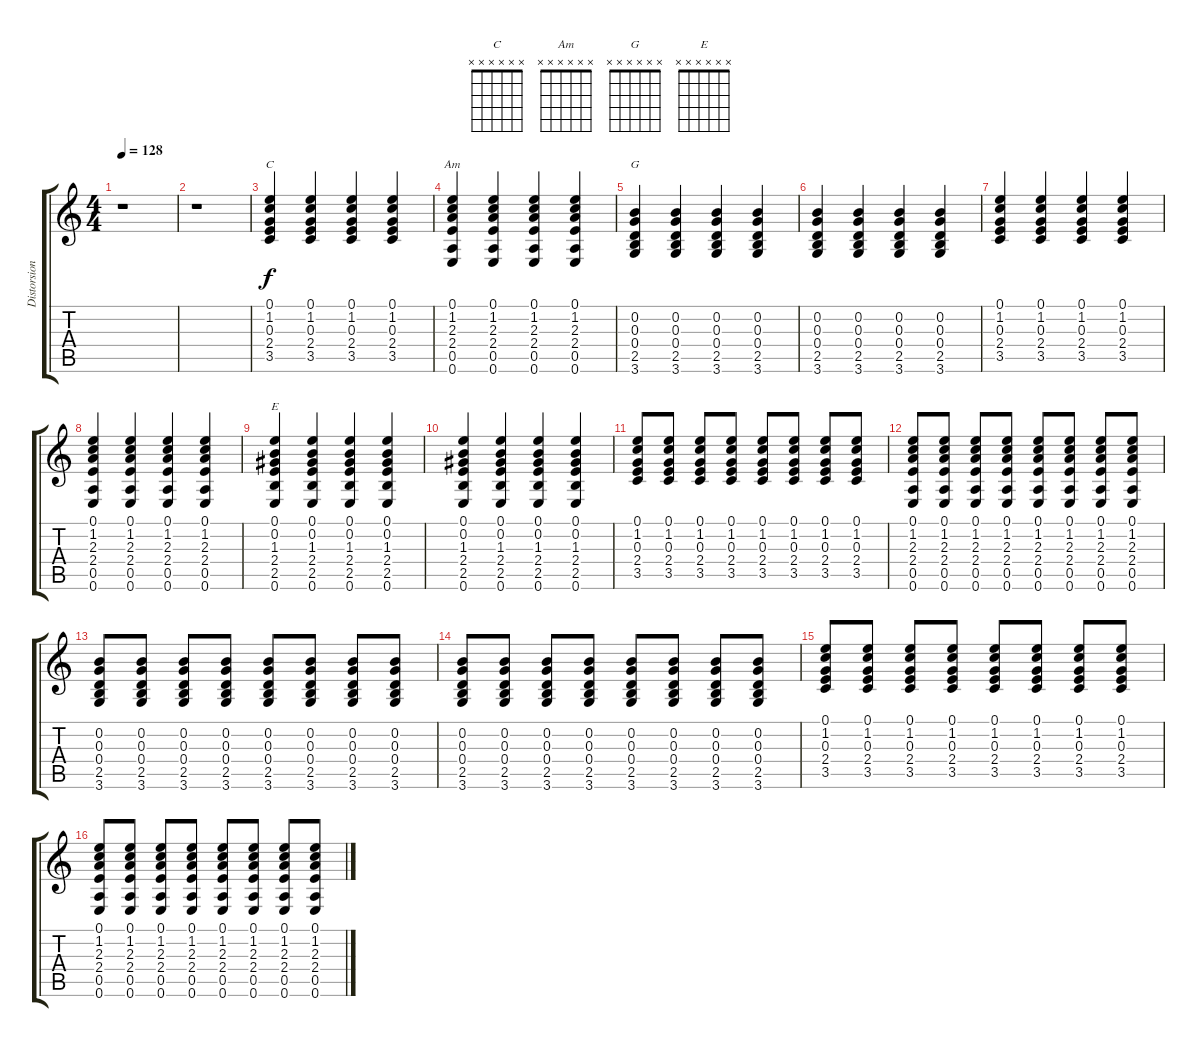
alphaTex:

\track ("Distorsion" "Distorsion") {instrument distortionguitar}
\staff {score tabs}
\tuning (E4 B3 G3 D3 A2 E2) {hide}
\chord ("C" x x x x x x) {firstfret 0}
\chord ("Am" x x x x x x) {firstfret 0}
\chord ("G" x x x x x x) {firstfret 0}
\chord ("E" x x x x x x) {firstfret 0}
\ts (4 4)
\tempo 128
\clef g2
\ks c
r.1{dy f} |
r.1 |
(0.1 1.2 0.3 2.4 3.5).4{ch "C" volume 6} (0.1 1.2 0.3 2.4 3.5).4 (0.1 1.2 0.3 2.4 3.5).4 (0.1 1.2 0.3 2.4 3.5).4 |
(0.1 1.2 2.3 2.4 0.5 0.6).4{ch "Am"} (0.1 1.2 2.3 2.4 0.5 0.6).4 (0.1 1.2 2.3 2.4 0.5 0.6).4 (0.1 1.2 2.3 2.4 0.5 0.6).4 |
(0.2 0.3 0.4 2.5 3.6).4{ch "G"} (0.2 0.3 0.4 2.5 3.6).4 (0.2 0.3 0.4 2.5 3.6).4 (0.2 0.3 0.4 2.5 3.6).4 |
(0.2 0.3 0.4 2.5 3.6).4 (0.2 0.3 0.4 2.5 3.6).4 (0.2 0.3 0.4 2.5 3.6).4 (0.2 0.3 0.4 2.5 3.6).4 |
(0.1 1.2 0.3 2.4 3.5).4 (0.1 1.2 0.3 2.4 3.5).4 (0.1 1.2 0.3 2.4 3.5).4 (0.1 1.2 0.3 2.4 3.5).4 |
(0.1 1.2 2.3 2.4 0.5 0.6).4 (0.1 1.2 2.3 2.4 0.5 0.6).4 (0.1 1.2 2.3 2.4 0.5 0.6).4 (0.1 1.2 2.3 2.4 0.5 0.6).4 |
(0.1 0.2 1.3 2.4 2.5 0.6).4{ch "E"} (0.1 0.2 1.3 2.4 2.5 0.6).4 (0.1 0.2 1.3 2.4 2.5 0.6).4 (0.1 0.2 1.3 2.4 2.5 0.6).4 |
(0.1 0.2 1.3 2.4 2.5 0.6).4 (0.1 0.2 1.3 2.4 2.5 0.6).4 (0.1 0.2 1.3 2.4 2.5 0.6).4 (0.1 0.2 1.3 2.4 2.5 0.6).4 |
(0.1 1.2 0.3 2.4 3.5).8{volume 6} (0.1 1.2 0.3 2.4 3.5).8 (0.1 1.2 0.3 2.4 3.5).8 (0.1 1.2 0.3 2.4 3.5).8 (0.1 1.2 0.3 2.4 3.5).8 (0.1 1.2 0.3 2.4 3.5).8 (0.1 1.2 0.3 2.4 3.5).8 (0.1 1.2 0.3 2.4 3.5).8 |
(0.1 1.2 2.3 2.4 0.5 0.6).8 (0.1 1.2 2.3 2.4 0.5 0.6).8 (0.1 1.2 2.3 2.4 0.5 0.6).8 (0.1 1.2 2.3 2.4 0.5 0.6).8 (0.1 1.2 2.3 2.4 0.5 0.6).8 (0.1 1.2 2.3 2.4 0.5 0.6).8 (0.1 1.2 2.3 2.4 0.5 0.6).8 (0.1 1.2 2.3 2.4 0.5 0.6).8 |
(0.2 0.3 0.4 2.5 3.6).8 (0.2 0.3 0.4 2.5 3.6).8 (0.2 0.3 0.4 2.5 3.6).8 (0.2 0.3 0.4 2.5 3.6).8 (0.2 0.3 0.4 2.5 3.6).8 (0.2 0.3 0.4 2.5 3.6).8 (0.2 0.3 0.4 2.5 3.6).8 (0.2 0.3 0.4 2.5 3.6).8 |
(0.2 0.3 0.4 2.5 3.6).8 (0.2 0.3 0.4 2.5 3.6).8 (0.2 0.3 0.4 2.5 3.6).8 (0.2 0.3 0.4 2.5 3.6).8 (0.2 0.3 0.4 2.5 3.6).8 (0.2 0.3 0.4 2.5 3.6).8 (0.2 0.3 0.4 2.5 3.6).8 (0.2 0.3 0.4 2.5 3.6).8 |
(0.1 1.2 0.3 2.4 3.5).8 (0.1 1.2 0.3 2.4 3.5).8 (0.1 1.2 0.3 2.4 3.5).8 (0.1 1.2 0.3 2.4 3.5).8 (0.1 1.2 0.3 2.4 3.5).8 (0.1 1.2 0.3 2.4 3.5).8 (0.1 1.2 0.3 2.4 3.5).8 (0.1 1.2 0.3 2.4 3.5).8 |
(0.1 1.2 2.3 2.4 0.5 0.6).8 (0.1 1.2 2.3 2.4 0.5 0.6).8 (0.1 1.2 2.3 2.4 0.5 0.6).8 (0.1 1.2 2.3 2.4 0.5 0.6).8 (0.1 1.2 2.3 2.4 0.5 0.6).8 (0.1 1.2 2.3 2.4 0.5 0.6).8 (0.1 1.2 2.3 2.4 0.5 0.6).8 (0.1 1.2 2.3 2.4 0.5 0.6).8
